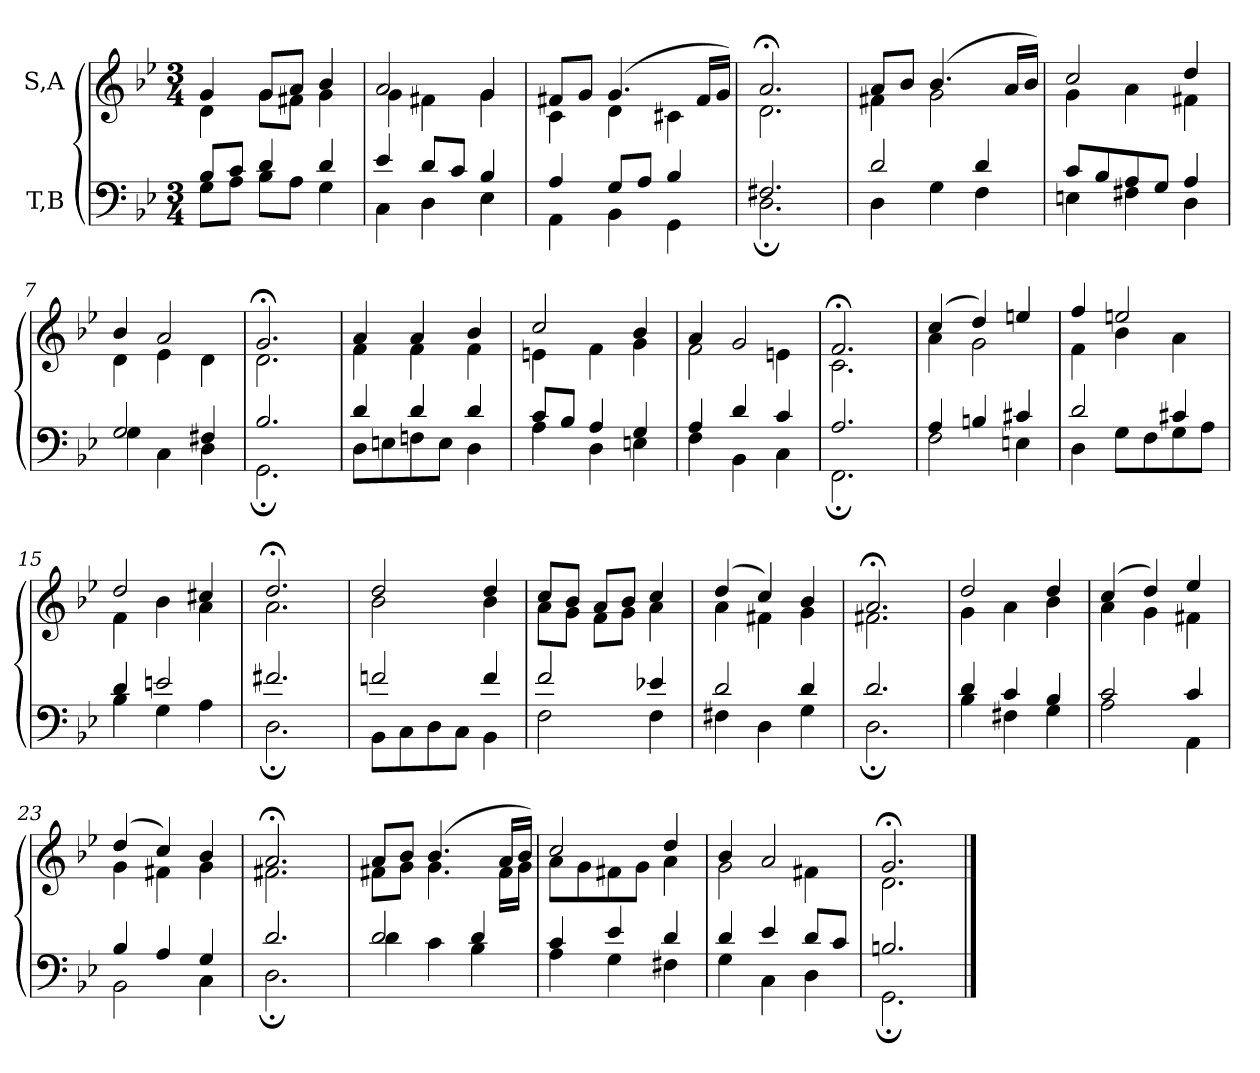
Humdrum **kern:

**kern	**kern
*part2	*part1
*staff2	*staff1
*I"T,B	*I"S,A
*clefF4	*clefG2
*k[b-e-]	*k[b-e-]
*M3/4	*M3/4
=1	=1
*^	*^
8B-L	8GL	4g	4d
8cJ	8AJ	.	.
4d	8B-L	8gL	8gL
.	8AJ	8aJ	8f#XJ
4d	4G	4b-	4g
=2	=2	=2	=2
4e-	4C	2a	4g
8dL	4D	.	4f#X
8cJ	.	.	.
4B-	4E-	4g	4g
=3	=3	=3	=3
4A	4AA	8f#XL	4c
.	.	8gJ	.
8GL	4BB-	(>4.g	4d
8AJ	.	.	.
4B-	4GG	.	4c#X
.	.	16f#LL	.
.	.	16gJJ)	.
=4	=4	=4	=4
2.F#X	2.D;	2.a;<	2.d
=5	=5	=5	=5
2d	4D	8aL	4f#X
.	.	8b-J	.
.	4G	(>4.b-	2g
4d	4F	.	.
.	.	16aLL	.
.	.	16b-JJ)	.
=6	=6	=6	=6
8cL	4En	2cc	4g
8B-	.	.	.
8A	4F#X	.	4a
8GJ	.	.	.
4A	4D	4dd	4f#X
=7	=7	=7	=7
2G	4G	4b-	4d
.	4C	2a	4e-
4F#X	4D	.	4d
=8	=8	=8	=8
2.B-	2.GG;	2.g;<	2.d
=9	=9	=9	=9
4d	8DL	4a	4f
.	8En	.	.
4d	8Fn	4a	4f
.	8EJ	.	.
4d	4D	4b-	4f
=10	=10	=10	=10
8cL	4A	2cc	4en
8B-J	.	.	.
4A	4D	.	4f
4G	4En	4b-	4g
=11	=11	=11	=11
4A	4F	4a	2f
4d	4BB-	2g	.
4c	4C	.	4en
=12	=12	=12	=12
2.A	2.FF;	2.f;<	2.c
=13	=13	=13	=13
4A	2F	(>4cc	4a
4Bn	.	4dd)	2g
4c#X	4En	4een	.
=14	=14	=14	=14
2d	4D	4ff	4f
.	8GL	2een	4b-
.	8F	.	.
4c#X	8G	.	4a
.	8AJ	.	.
=15	=15	=15	=15
4d	4B-	2dd	4f
2en	4G	.	4b-
.	4A	4cc#X	4a
=16	=16	=16	=16
2.f#X	2.D;	2.dd;<	2.a
=17	=17	=17	=17
2fn	8BB-L	2dd	2b-
.	8C	.	.
.	8D	.	.
.	8CJ	.	.
4f	4BB-	4dd	4b-
=18	=18	=18	=18
2f	2F	8ccL	8aL
.	.	8b-J	8gJ
.	.	8aL	8fL
.	.	8b-J	8gJ
4e-X	4F	4cc	4a
=19	=19	=19	=19
2d	4F#X	(>4dd	4a
.	4D	4cc)	4f#X
4d	4G	4b-	4g
=20	=20	=20	=20
2.d	2.D;	2.a;<	2.f#X
=21	=21	=21	=21
4d	4B-	2dd	4g
4c	4F#X	.	4a
4B-	4G	4dd	4b-
=22	=22	=22	=22
2c	2A	(>4cc	4a
.	.	4dd)	4g
4c	4AA	4ee-	4f#X
=23	=23	=23	=23
4B-	2BB-	(>4dd	4g
4A	.	4cc)	4f#X
4G	4C	4b-	4g
=24	=24	=24	=24
2.d	2.D;	2.a;<	2.f#X
=25	=25	=25	=25
2d	4d	8aL	8f#XL
.	.	8b-J	8gJ
.	4c	(>4.b-	4.g
4d	4B-	.	.
.	.	16aLL	16f#LL
.	.	16b-JJ)	16gJJ
=26	=26	=26	=26
4c	4A	2cc	8aL
.	.	.	8g
4e-	4G	.	8f#X
.	.	.	8gJ
4d	4F#X	4dd	4a
=27	=27	=27	=27
4d	4G	4b-	2g
4e-	4C	2a	.
8dL	4D	.	4f#X
8cJ	.	.	.
=28	=28	=28	=28
2.Bn	2.GG;	2.g;<	2.d
*v	*v	*	*
*	*v	*v
==	==
*-	*-
